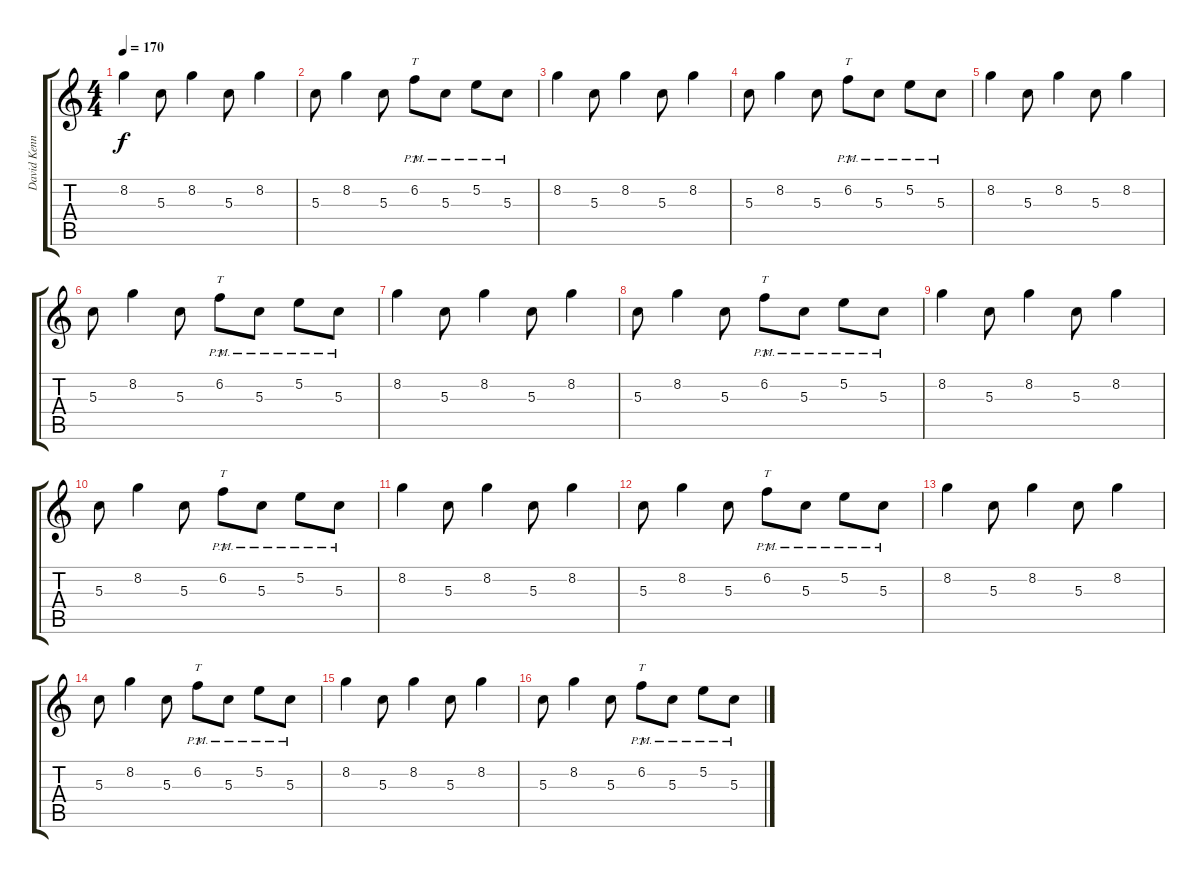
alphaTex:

\track ("David Kennedy" "David Kenn") {instrument electricguitarclean}
\staff {score tabs}
\tuning (E4 B3 G3 D3 A2 E2) {hide}
\ts (4 4)
\tempo 170
\clef g2
\ks c
8.2.4{dy f volume 10} 5.3.8 8.2.4 5.3.8 8.2.4 |
5.3.8 8.2.4 5.3.8 6.2{pm}.8{tt} 5.3{pm}.8 5.2{pm}.8 5.3{pm}.8 |
8.2.4{volume 11} 5.3.8 8.2.4 5.3.8 8.2.4 |
5.3.8 8.2.4 5.3.8 6.2{pm}.8{tt} 5.3{pm}.8 5.2{pm}.8 5.3{pm}.8 |
8.2.4{volume 11} 5.3.8 8.2.4 5.3.8 8.2.4 |
5.3.8 8.2.4 5.3.8 6.2{pm}.8{tt} 5.3{pm}.8 5.2{pm}.8 5.3{pm}.8 |
8.2.4{volume 11} 5.3.8 8.2.4 5.3.8 8.2.4 |
5.3.8 8.2.4 5.3.8 6.2{pm}.8{tt} 5.3{pm}.8 5.2{pm}.8 5.3{pm}.8 |
8.2.4{volume 12} 5.3.8 8.2.4 5.3.8 8.2.4 |
5.3.8 8.2.4 5.3.8 6.2{pm}.8{tt} 5.3{pm}.8 5.2{pm}.8 5.3{pm}.8 |
8.2.4{volume 11} 5.3.8 8.2.4 5.3.8 8.2.4 |
5.3.8 8.2.4 5.3.8 6.2{pm}.8{tt} 5.3{pm}.8 5.2{pm}.8 5.3{pm}.8 |
8.2.4{volume 12} 5.3.8 8.2.4 5.3.8 8.2.4 |
5.3.8 8.2.4 5.3.8 6.2{pm}.8{tt} 5.3{pm}.8 5.2{pm}.8 5.3{pm}.8 |
8.2.4{volume 11} 5.3.8 8.2.4 5.3.8 8.2.4 |
5.3.8 8.2.4 5.3.8 6.2{pm}.8{tt} 5.3{pm}.8 5.2{pm}.8 5.3{pm}.8
